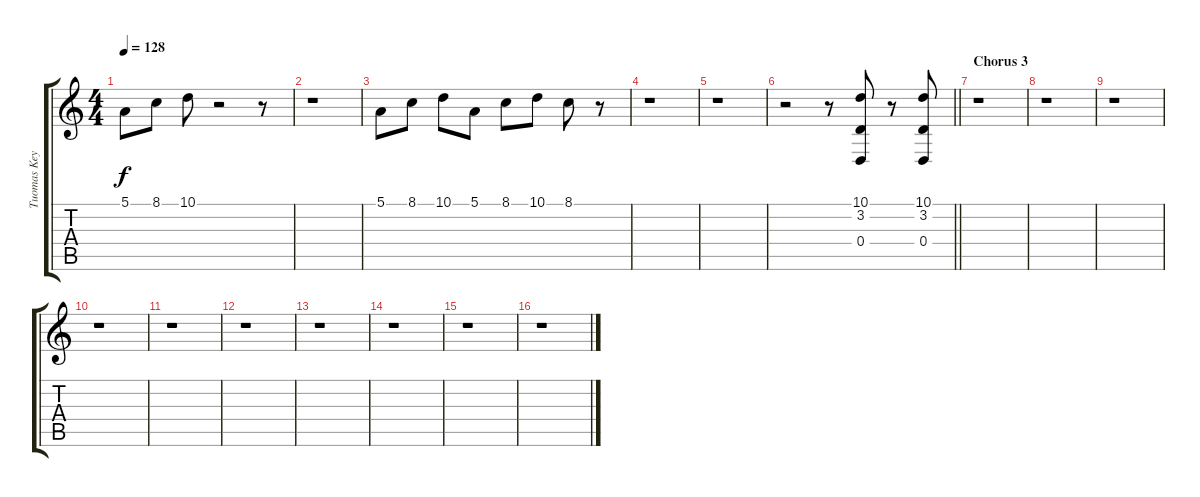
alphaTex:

\track ("Tuomas Keyboard 1" "Tuomas Key") {instrument pad1newage}
\staff {score tabs}
\tuning (E4 B3 G3 D3 A2 E2) {hide}
\ts (4 4)
\tempo 128
\clef g2
\ks c
5.1.8{dy f} 8.1.8 10.1.8 r.2 r.8 |
r.1 |
5.1.8 8.1.8 10.1.8 5.1.8 8.1.8 10.1.8 8.1.8 r.8 |
r.1 |
r.1 |
\barLineRight lightlight
r.2 r.8 (10.1 3.2 0.4).8{volume 10 instrument orchestrahit} r.8 (10.1 3.2 0.4).8 |
\section ("" "Chorus 3")
r.1 |
r.1 |
r.1 |
r.1 |
r.1 |
r.1 |
r.1 |
r.1 |
r.1 |
r.1
